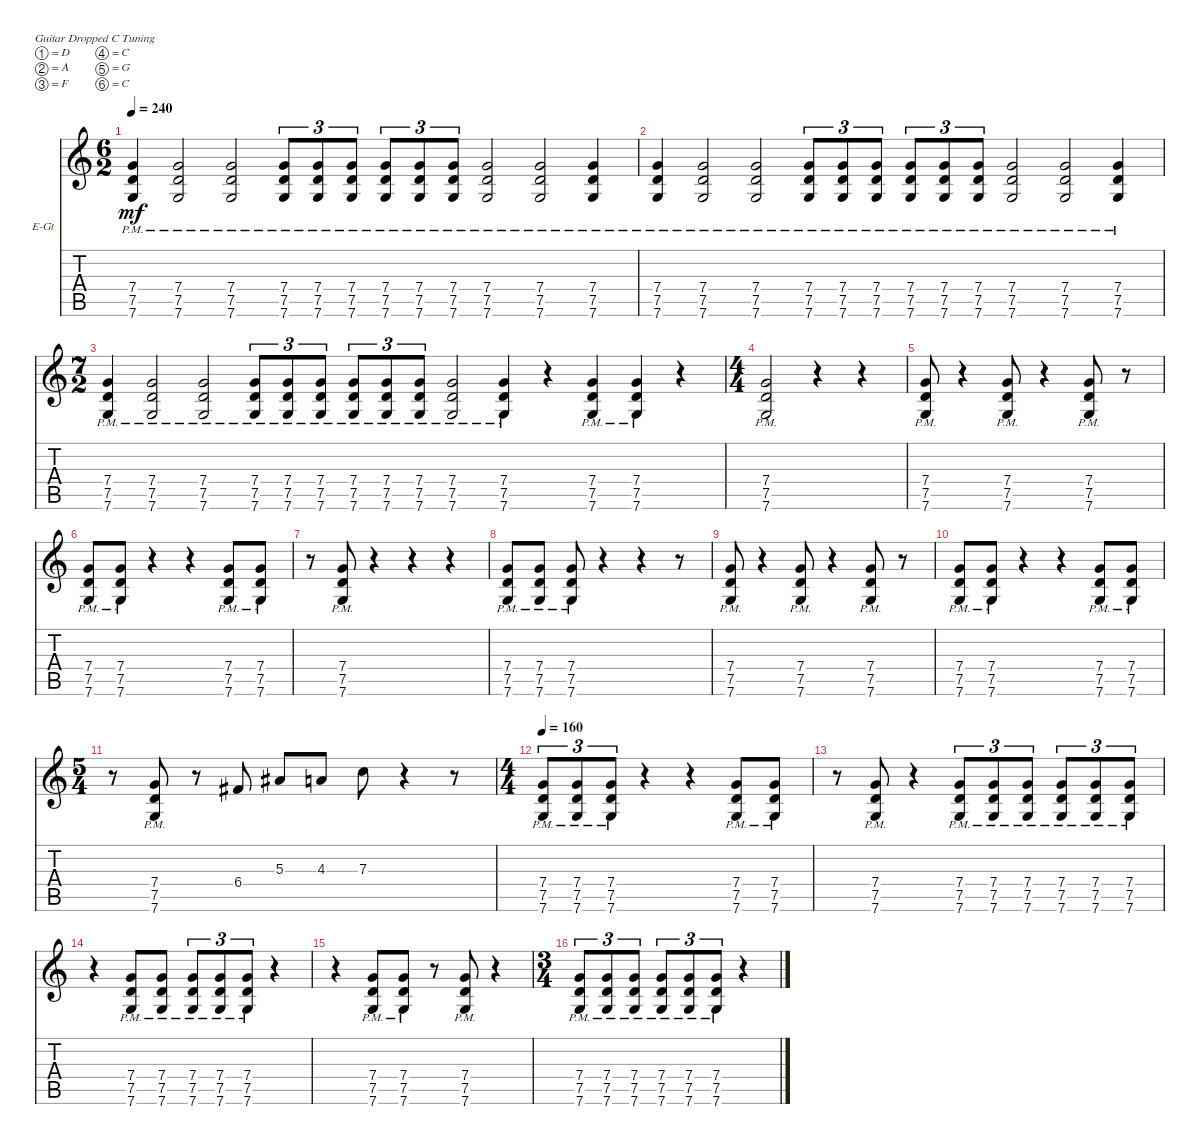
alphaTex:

\defaultSystemsLayout 4
\bracketExtendMode nobrackets
\firstSystemTrackNameOrientation horizontal
\otherSystemsTrackNameOrientation horizontal
\track ("Rhythm Guitar" "E-Gt") {instrument distortionguitar}
\staff {score tabs}
\tuning (D4 A3 F3 C3 G2 C2)
\ts (6 2)
\tempo 240
\clef g2
\ks c
(7.6{pm} 7.5{pm} 7.4{pm}).4{dy mf} (7.6{pm} 7.5{pm} 7.4{pm}).2 (7.6{pm} 7.5{pm} 7.4{pm}).2 (7.6{pm} 7.5{pm} 7.4{pm}).8{tu (3 2)} (7.6{pm} 7.5{pm} 7.4{pm}).8{tu (3 2)} (7.6{pm} 7.5{pm} 7.4{pm}).8{tu (3 2)} (7.6{pm} 7.5{pm} 7.4{pm}).8{tu (3 2)} (7.6{pm} 7.5{pm} 7.4{pm}).8{tu (3 2)} (7.6{pm} 7.5{pm} 7.4{pm}).8{tu (3 2)} (7.6{pm} 7.5{pm} 7.4{pm}).2 (7.6{pm} 7.5{pm} 7.4{pm}).2 (7.6{pm} 7.5{pm} 7.4{pm}).4 |
(7.6{pm} 7.5{pm} 7.4{pm}).4 (7.6{pm} 7.5{pm} 7.4{pm}).2 (7.6{pm} 7.5{pm} 7.4{pm}).2 (7.6{pm} 7.5{pm} 7.4{pm}).8{tu (3 2)} (7.6{pm} 7.5{pm} 7.4{pm}).8{tu (3 2)} (7.6{pm} 7.5{pm} 7.4{pm}).8{tu (3 2)} (7.6{pm} 7.5{pm} 7.4{pm}).8{tu (3 2)} (7.6{pm} 7.5{pm} 7.4{pm}).8{tu (3 2)} (7.6{pm} 7.5{pm} 7.4{pm}).8{tu (3 2)} (7.6{pm} 7.5{pm} 7.4{pm}).2 (7.6{pm} 7.5{pm} 7.4{pm}).2 (7.6{pm} 7.5{pm} 7.4{pm}).4 |
\ts (7 2)
(7.6{pm} 7.5{pm} 7.4{pm}).4 (7.6{pm} 7.5{pm} 7.4{pm}).2 (7.6{pm} 7.5{pm} 7.4{pm}).2 (7.6{pm} 7.5{pm} 7.4{pm}).8{tu (3 2)} (7.6{pm} 7.5{pm} 7.4{pm}).8{tu (3 2)} (7.6{pm} 7.5{pm} 7.4{pm}).8{tu (3 2)} (7.6{pm} 7.5{pm} 7.4{pm}).8{tu (3 2)} (7.6{pm} 7.5{pm} 7.4{pm}).8{tu (3 2)} (7.6{pm} 7.5{pm} 7.4{pm}).8{tu (3 2)} (7.6{pm} 7.5{pm} 7.4{pm}).2 (7.6{pm} 7.5{pm} 7.4{pm}).4 r.4 (7.6{pm} 7.5{pm} 7.4{pm}).4 (7.6{pm} 7.5{pm} 7.4{pm}).4 r.4 |
\ts (4 4)
(7.6{pm} 7.5{pm} 7.4{pm}).2 r.4 r.4 |
(7.6{pm} 7.5{pm} 7.4{pm}).8 r.4 (7.6{pm} 7.5{pm} 7.4{pm}).8 r.4 (7.6{pm} 7.5{pm} 7.4{pm}).8 r.8 |
(7.6{pm} 7.5{pm} 7.4{pm}).8 (7.6{pm} 7.5{pm} 7.4{pm}).8 r.4 r.4 (7.6{pm} 7.5{pm} 7.4{pm}).8 (7.6{pm} 7.5{pm} 7.4{pm}).8 |
r.8 (7.6{pm} 7.5{pm} 7.4{pm}).8 r.4 r.4 r.4 |
(7.6{pm} 7.5{pm} 7.4{pm}).8 (7.6{pm} 7.5{pm} 7.4{pm}).8 (7.6{pm} 7.5{pm} 7.4{pm}).8 r.4 r.4 r.8 |
(7.6{pm} 7.5{pm} 7.4{pm}).8 r.4 (7.6{pm} 7.5{pm} 7.4{pm}).8 r.4 (7.6{pm} 7.5{pm} 7.4{pm}).8 r.8 |
(7.6{pm} 7.5{pm} 7.4{pm}).8 (7.6{pm} 7.5{pm} 7.4{pm}).8 r.4 r.4 (7.6{pm} 7.5{pm} 7.4{pm}).8 (7.6{pm} 7.5{pm} 7.4{pm}).8 |
\ts (5 4)
r.8 (7.6{pm} 7.5{pm} 7.4{pm}).8 r.8 6.4.8 5.3.8 4.3.8 7.3.8 r.4 r.8 |
\ts (4 4)
\tempo 160
(7.6{pm} 7.5{pm} 7.4{pm}).8{tu (3 2)} (7.6{pm} 7.5{pm} 7.4{pm}).8{tu (3 2)} (7.6{pm} 7.5{pm} 7.4{pm}).8{tu (3 2)} r.4 r.4 (7.6{pm} 7.5{pm} 7.4{pm}).8 (7.6{pm} 7.5{pm} 7.4{pm}).8 |
r.8 (7.6{pm} 7.5{pm} 7.4{pm}).8 r.4 (7.6{pm} 7.5{pm} 7.4{pm}).8{tu (3 2)} (7.6{pm} 7.5{pm} 7.4{pm}).8{tu (3 2)} (7.6{pm} 7.5{pm} 7.4{pm}).8{tu (3 2)} (7.6{pm} 7.5{pm} 7.4{pm}).8{tu (3 2)} (7.6{pm} 7.5{pm} 7.4{pm}).8{tu (3 2)} (7.6{pm} 7.5{pm} 7.4{pm}).8{tu (3 2)} |
r.4 (7.6{pm} 7.5{pm} 7.4{pm}).8 (7.6{pm} 7.5{pm} 7.4{pm}).8 (7.6{pm} 7.5{pm} 7.4{pm}).8{tu (3 2)} (7.6{pm} 7.5{pm} 7.4{pm}).8{tu (3 2)} (7.6{pm} 7.5{pm} 7.4{pm}).8{tu (3 2)} r.4 |
r.4 (7.6{pm} 7.5{pm} 7.4{pm}).8 (7.6{pm} 7.5{pm} 7.4{pm}).8 r.8 (7.6{pm} 7.5{pm} 7.4{pm}).8 r.4 |
\ts (3 4)
(7.6{pm} 7.5{pm} 7.4{pm}).8{tu (3 2)} (7.6{pm} 7.5{pm} 7.4{pm}).8{tu (3 2)} (7.6{pm} 7.5{pm} 7.4{pm}).8{tu (3 2)} (7.6{pm} 7.5{pm} 7.4{pm}).8{tu (3 2)} (7.6{pm} 7.5{pm} 7.4{pm}).8{tu (3 2)} (7.6{pm} 7.5{pm} 7.4{pm}).8{tu (3 2)} r.4
